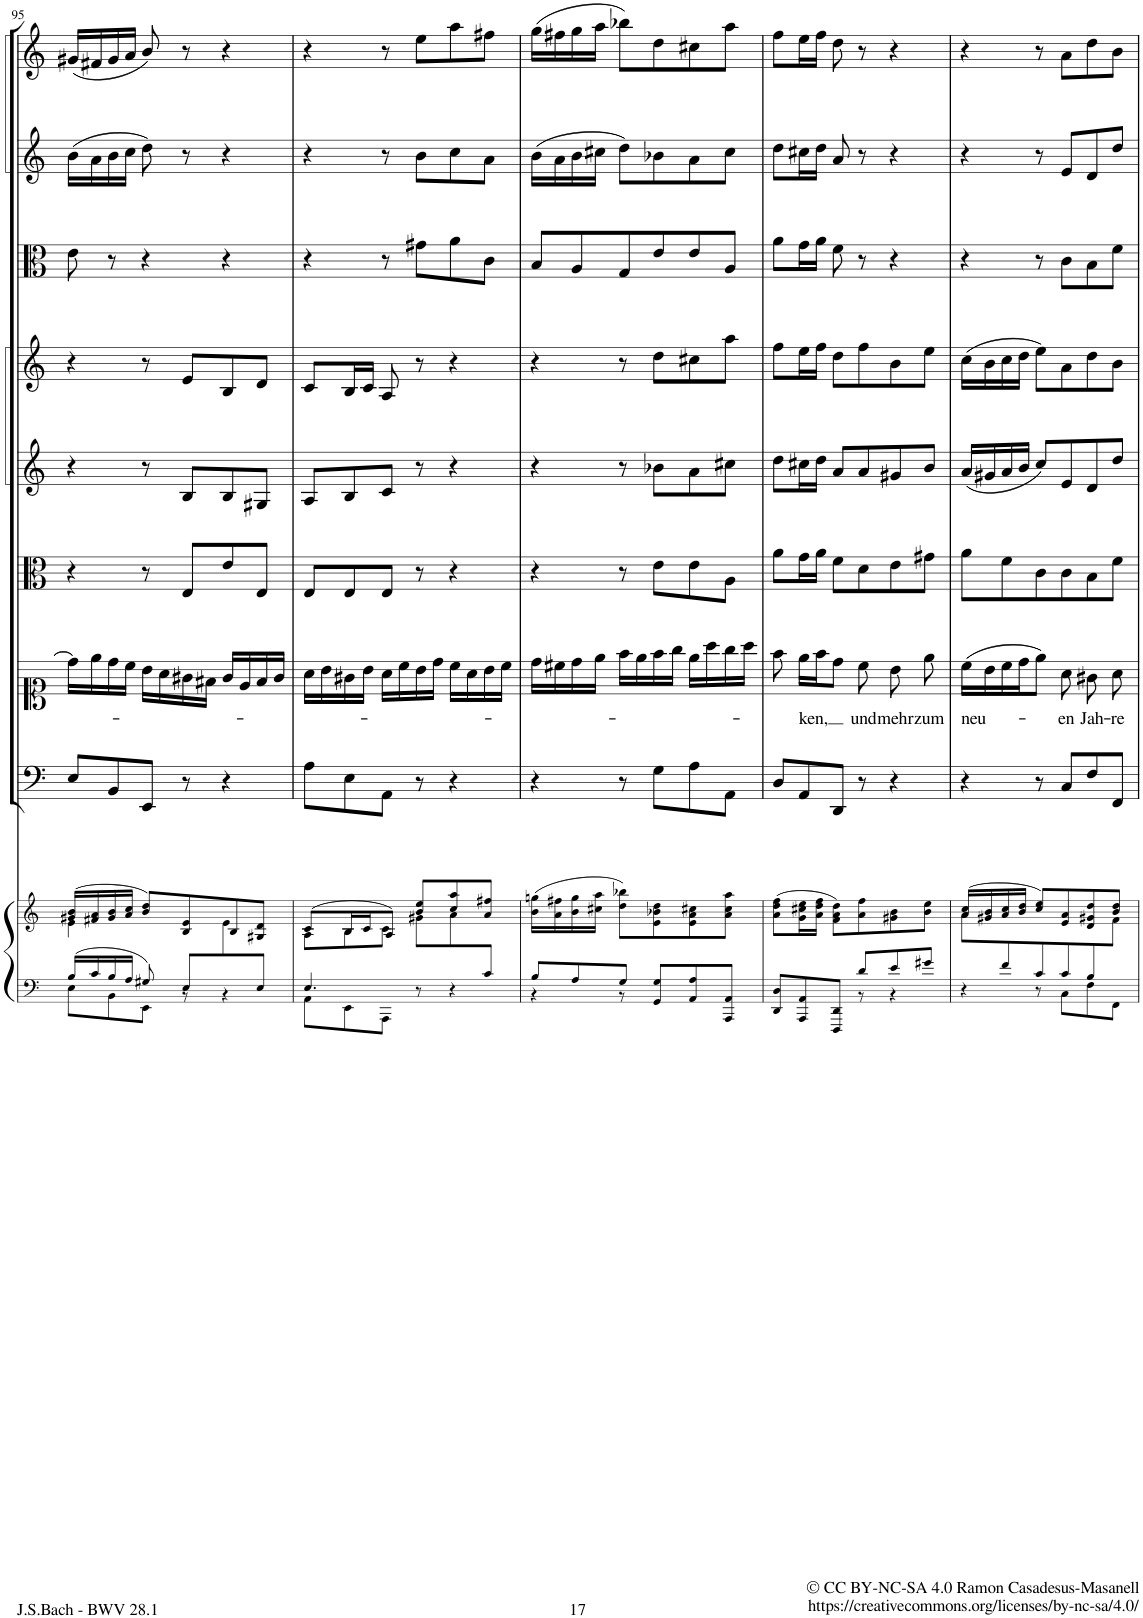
**kern	**kern	**kern	**kern	**text	**kern	**kern	**kern	**kern	**kern	**kern
*part9	*part9	*part8	*part7	*part7	*part6	*part5	*part4	*part3	*part2	*part1
*staff10	*staff9	*staff8	*staff7	*staff7	*staff6	*staff5	*staff4	*staff3	*staff2	*staff1
*I"Grand Piano	*	*I"Continuo	*I"Soprano	*	*I"Viola	*I"Violino II	*I"Violino I	*I"Teile	*I"Oboe II	*I"Oboe I
*I'Pno	*	*	*	*	*	*	*	*	*I'Ob	*I'Ob
!!LO:PB:g=z
*clefF4	*clefG2	*clefF4	*clefC1	*	*clefC3	*clefG2	*clefG2	*clefC3	*clefG2	*clefG2
*k[]	*k[]	*k[]	*k[]	*	*k[]	*k[]	*k[]	*k[]	*k[]	*k[]
*M3/4	*M3/4	*M3/4	*M3/4	*	*M3/4	*M3/4	*M3/4	*M3/4	*M3/4	*M3/4
=95	=95	=95	=95	=95	=95	=95	=95	=95	=95	=95
*^	*^	*	*	*	*	*	*	*	*	*
*	*	*	*^	*	*	*	*	*	*	*	*	*
16B/LL	8E\L	(16g#X/ 16b/LL	4e\	2ryy	8E/L	16dd\LL]	.	4r	4r	4r	8e\	(>16b\LL	(<16g#X/LL
16c/	.	16f#X/ 16a/	.	.	.	16ee\	.	.	.	.	.	16a\	16f#X/
16B/	8BB\	16g#/ 16b/	.	.	8BB/	16dd\	.	.	.	.	8r	16b\	16g#/
16A/JJ	.	16a/ 16cc/JJ	.	.	.	16cc\JJ	.	.	.	.	.	16cc\JJ	16a/JJ
8G#X/	8EE\J	8b/ 8dd/L)	2ryy	.	8EE/J	16b\LL	.	8r	8r	8r	4r	8dd\)	8b/)
.	.	.	.	.	.	16a\	.	.	.	.	.	.	.
8E/L	8r	8B/ 8e/	.	.	8r	16g#X\	.	8E/L	8B/L	8e/L	.	8r	8r
.	.	.	.	.	.	16f#X\JJ	.	.	.	.	.	.	.
8ryy	4r	8B/	.	8e\	4r	16g#/LL	.	8e/	8B/	8B/	4r	4r	4r
.	.	.	.	.	.	16e/	.	.	.	.	.	.	.
8E/J	.	8G#X/ 8d/J	.	8ryy	.	16f#/	.	8E/J	8G#X/J	8d/J	.	.	.
.	.	.	.	.	.	16g#/JJ	.	.	.	.	.	.	.
*	*	*	*v	*v	*	*	*	*	*	*	*	*	*
=96	=96	=96	=96	=96	=96	=96	=96	=96	=96	=96	=96	=96
*	*^	*	*	*	*	*	*	*	*	*	*	*
8ryy	4.E/	8AA\L	(8c/L	8A\L	8A\L	16a\LL	.	8E/L	8A/L	8c/L	4r	4r	4r
.	.	.	.	.	.	16b\	.	.	.	.	.	.	.
.	.	8EE\	16B/L	8B\	8E\	16g#X\	.	8E/	8B/	16B/L	.	.	.
.	.	.	16c/J	.	.	16b\JJ	.	.	.	16c/JJ	.	.	.
.	.	8AAA\J	8A/J)	8c\J	8AA\J	16a\LL	.	8E/J	8c/J	8A/	8r	8r	8r
.	.	.	.	.	.	16cc\	.	.	.	.	.	.	.
.	8r	8ryy	8b/ 8ee/L	8g#X\L	8r	16b\	.	8r	8r	8r	8g#X\L	8b\L	8ee\L
.	.	.	.	.	.	16dd\JJ	.	.	.	.	.	.	.
.	4r	4ryy	8cc/ 8aa/	8a\	4r	16cc\LL	.	4r	4r	4r	8a\	8cc\	8aa\
.	.	.	.	.	.	16a\	.	.	.	.	.	.	.
8c/J	.	.	8a/ 8ff#X/J	8ryy	.	16b\	.	.	.	.	8c\J	8a\J	8ff#X\J
.	.	.	.	.	.	16cc\JJ	.	.	.	.	.	.	.
*	*v	*v	*	*	*	*	*	*	*	*	*	*	*
*	*	*v	*v	*	*	*	*	*	*	*	*	*
=97	=97	=97	=97	=97	=97	=97	=97	=97	=97	=97	=97
8B/L	4r	(16b\ 16ggn\LL	4r	16dd\LL	.	4r	4r	4r	8B/L	(>16b\LL	(>16gg\LL
.	.	16a\ 16ff#X\	.	16cc#X\	.	.	.	.	.	16a\	16ff#X\
8A/	.	16b\ 16gg\	.	16dd\	.	.	.	.	8A/	16b\	16gg\
.	.	16cc#X\ 16aa\JJ	.	16ee\JJ	.	.	.	.	.	16cc#X\JJ	16aa\JJ
8G/J	8r	8dd\ 8bb-X\L)	8r	16ff\LL	.	8r	8r	8r	8G/	8dd\L)	8bb-X\L)
.	.	.	.	16ee\	.	.	.	.	.	.	.
8GG/ 8G/L	4.ryy	8e\ 8b-X\ 8dd\	8G\L	16ff\	.	8e\L	8b-X\L	8dd\L	8e/	8b-X\	8dd\
.	.	.	.	16gg\JJ	.	.	.	.	.	.	.
8AA/ 8A/	.	8e\ 8a\ 8cc#X\	8A\	16ee\LL	.	8e\	8a\	8cc#X\	8e/	8a\	8cc#X\
.	.	.	.	16aa\	.	.	.	.	.	.	.
8AAA/ 8AA/J	.	8a\ 8cc#\ 8aa\J	8AA\J	16gg\	.	8A\J	8cc#X\J	8aa\J	8A/J	8cc#\J	8aa\J
.	.	.	.	16aa\JJ	.	.	.	.	.	.	.
=98	=98	=98	=98	=98	=98	=98	=98	=98	=98	=98	=98
8DD/ 8D/L	4.ryy	(8a\ 8dd\ 8ff\L	8D/L	8ff\	.	8a\L	8dd\L	8ff\L	8a\L	8dd\L	8ff\L
!	!	!	!	!	!LO:LY:b	!	!	!	!	!	!
8AAA/ 8AA/	.	16g\ 16cc#X\ 16ee\L	8AA/	16ee\LL	ken,	16g\L	16cc#X\L	16ee\L	16g\L	16cc#X\L	16ee\L
.	.	16a\ 16dd\ 16ff\JJ	.	16ff\J	.	16a\JJ	16dd\JJ	16ff\JJ	16a\JJ	16dd\JJ	16ff\JJ
8DDD/ 8DD/J	.	8f\ 8a\ 8dd\L)	8DD/J	8dd\J	.	8f\L	8a/L	8dd\L	8f\	8a/	8dd\
!	!	!	!	!	!LO:LY:b	!	!	!	!	!	!
8d/L	8r	8a\ 8ff\	8r	8cc\	und	8d\	8a/	8ff\	8r	8r	8r
!	!	!	!	!	!LO:LY:b	!	!	!	!	!	!
8e/	4r	8g#X\ 8b\	4r	8b\	mehr	8e\	8g#X/	8b\	4r	4r	4r
!	!	!	!	!	!LO:LY:b	!	!	!	!	!	!
8g#X/J	.	8b\ 8ee\J	.	8ee\	zum	8g#X\J	8b/J	8ee\J	.	.	.
=99	=99	=99	=99	=99	=99	=99	=99	=99	=99	=99	=99
*	*	*^	*	*	*	*	*	*	*	*	*
!	!	!	!	!	!	!LO:LY:b	!	!	!	!	!	!
8ryy	4r	(>16a/ 16cc/LL	8a\L	4r	(>16cc\LL	neu-	8a\L	(<16a/LL	(>16cc\LL	4r	4r	4r
.	.	16g#X/ 16b/	.	.	16b\	.	.	16g#X/	16b\	.	.	.
8f/	.	16a/ 16cc/	2ryy	.	16cc\	.	8f\	16a/	16cc\	.	.	.
.	.	16b/ 16dd/JJ	.	.	16dd\J	.	.	16b/JJ	16dd\JJ	.	.	.
8c/	8r	8cc/ 8ee/L)	.	8r	8ee\J)	.	8c\	8cc/L)	8ee\L)	8r	8r	8r
!	!	!	!	!	!	!LO:LY:b	!	!	!	!	!	!
8c/	8C\L	8e/ 8a/	.	8C/L	8a\	en	8c\	8e/	8a\	8c\L	8e/L	8a\L
!	!	!	!	!	!	!LO:LY:b	!	!	!	!	!	!
8B/	8F\	8d/ 8g#X/ 8dd/	.	8F/	8g#X\	Jah-	8B\	8d/	8dd\	8B\	8d/	8dd\
!	!	!	!	!	!	!LO:LY:b	!	!	!	!	!	!
8ryy	8FF\J	8b/ 8dd/J	8f\J	8FF/J	8a\	-re	8f\J	8dd/J	8b\J	8f\J	8dd/J	8b\J
*v	*v	*	*	*	*	*	*	*	*	*	*	*
*	*v	*v	*	*	*	*	*	*	*	*	*
=	=	=	=	=	=	=	=	=	=	=
*-	*-	*-	*-	*-	*-	*-	*-	*-	*-	*-
